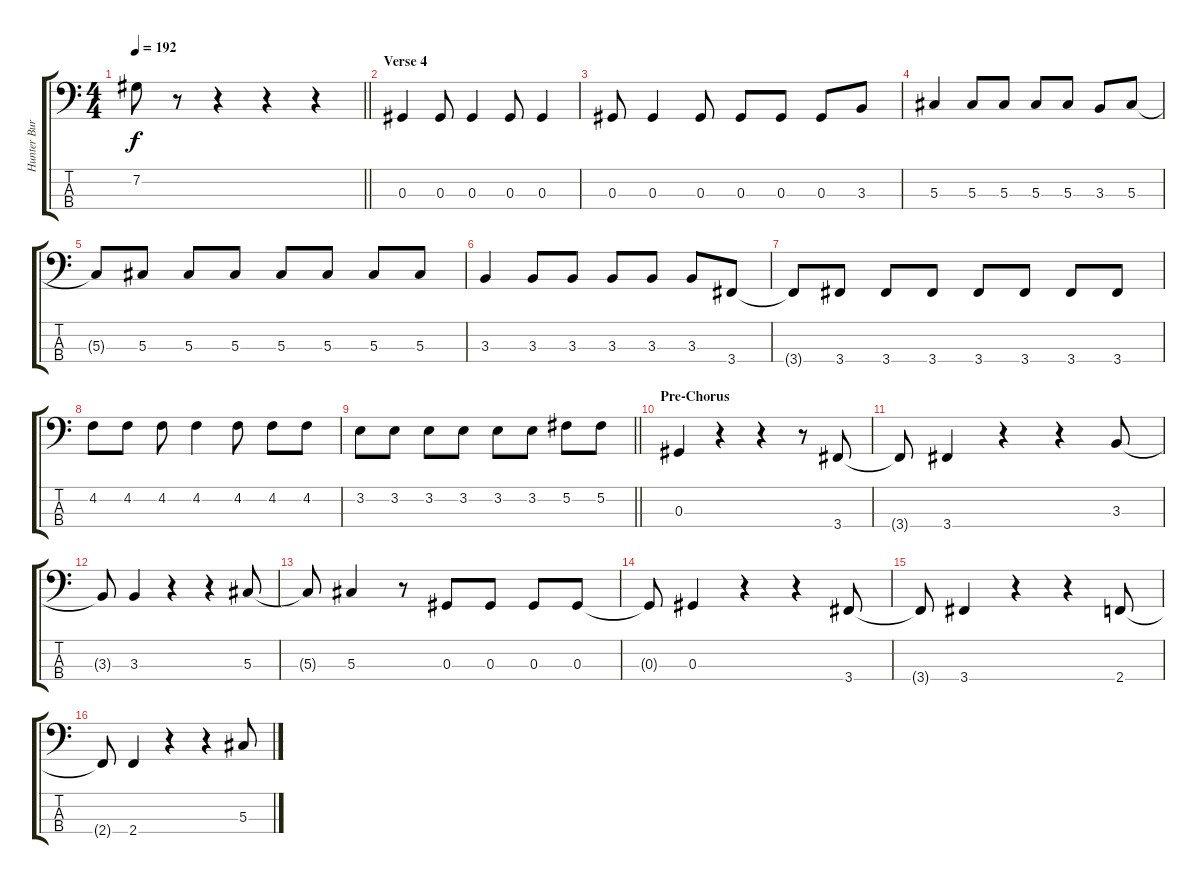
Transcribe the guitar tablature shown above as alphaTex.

\track ("Hunter Burgan" "Hunter Bur") {instrument electricbasspick}
\staff {score tabs}
\tuning (Gb2 Db2 Ab1 Eb1) {hide}
\ts (4 4)
\tempo 192
\clef f4
\barLineRight lightlight
\ks c
7.2.8{dy f} r.8 r.4 r.4 r.4 |
\section ("" "Verse 4")
0.3.4 0.3.8 0.3.4 0.3.8 0.3.4 |
0.3.8 0.3.4 0.3.8 0.3.8 0.3.8 0.3.8 3.3.8 |
5.3.4 5.3.8 5.3.8 5.3.8 5.3.8 3.3.8 5.3.8 |
5.3{t}.8 5.3.8 5.3.8 5.3.8 5.3.8 5.3.8 5.3.8 5.3.8 |
3.3.4 3.3.8 3.3.8 3.3.8 3.3.8 3.3.8 3.4.8 |
3.4{t}.8 3.4.8 3.4.8 3.4.8 3.4.8 3.4.8 3.4.8 3.4.8 |
4.2.8 4.2.8 4.2.8 4.2.4 4.2.8 4.2.8 4.2.8 |
\barLineRight lightlight
3.2.8 3.2.8 3.2.8 3.2.8 3.2.8 3.2.8 5.2.8 5.2.8 |
\section ("" "Pre-Chorus")
0.3.4 r.4 r.4 r.8 3.4.8 |
3.4{t}.8 3.4.4 r.4 r.4 3.3.8 |
3.3{t}.8 3.3.4 r.4 r.4 5.3.8 |
5.3{t}.8 5.3.4 r.8 0.3.8 0.3.8 0.3.8 0.3.8 |
0.3{t}.8 0.3.4 r.4 r.4 3.4.8 |
3.4{t}.8 3.4.4 r.4 r.4 2.4.8 |
2.4{t}.8 2.4.4 r.4 r.4 5.3.8
